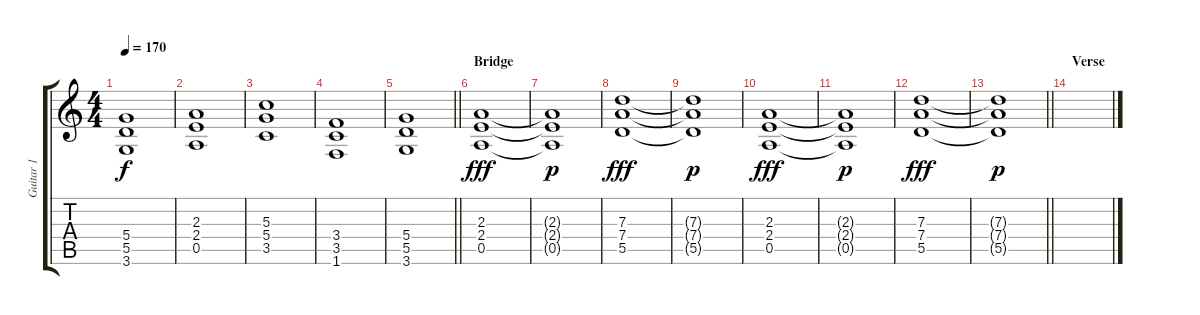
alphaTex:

\track ("Guitar 1" "Guitar 1") {instrument overdrivenguitar}
\staff {score tabs}
\tuning (E4 B3 G3 D3 A2 E2) {hide}
\ts (4 4)
\tempo 170
\clef g2
\ks c
(5.4 5.5 3.6).1{dy f} |
(2.3 2.4 0.5).1 |
(5.3 5.4 3.5).1 |
(3.4 3.5 1.6).1 |
\barLineRight lightlight
(5.4 5.5 3.6).1 |
\section ("" "Bridge")
(2.3 2.4 0.5).1{dy fff volume 10} |
(2.3{t} 2.4{t} 0.5{t}).1{dy p} |
(7.3 7.4 5.5).1{dy fff volume 8} |
(7.3{t} 7.4{t} 5.5{t}).1{dy p} |
(2.3 2.4 0.5).1{dy fff volume 10} |
(2.3{t} 2.4{t} 0.5{t}).1{dy p} |
(7.3 7.4 5.5).1{dy fff volume 8} |
\barLineRight lightlight
(7.3{t} 7.4{t} 5.5{t}).1{dy p} |
\section ("" "Verse")
